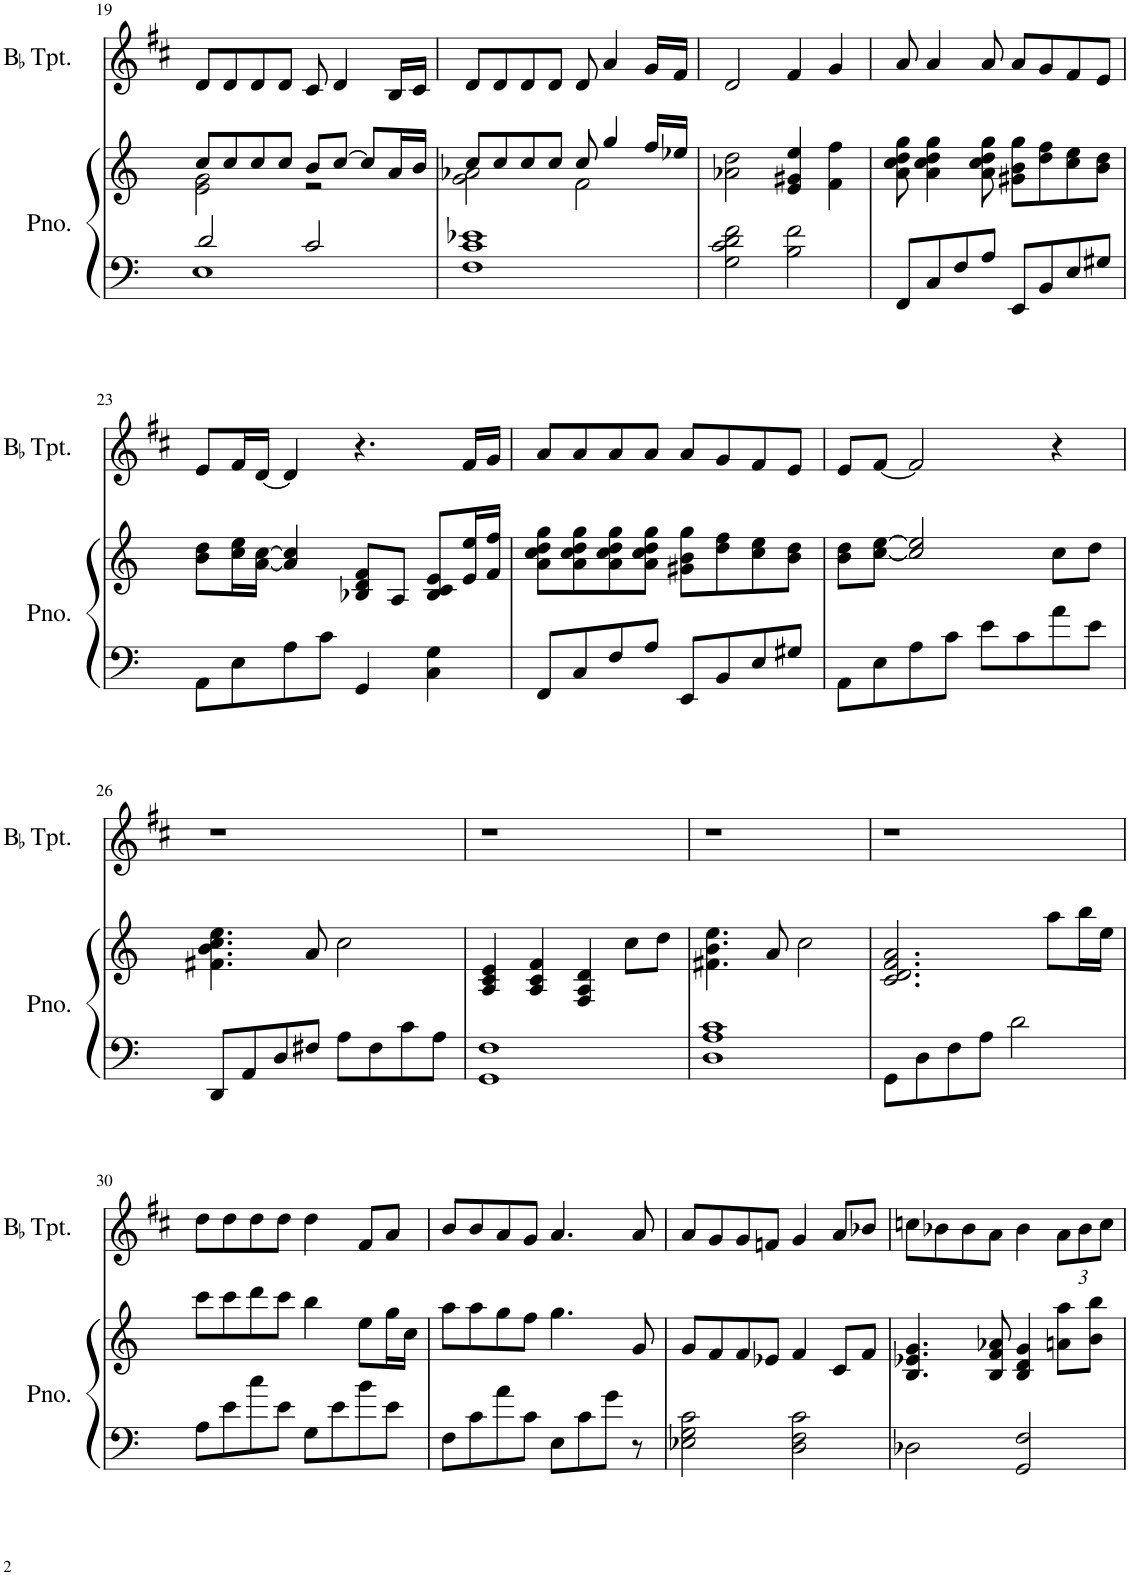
**kern	**kern	**kern
*part2	*part2	*part1
*staff3	*staff2	*staff1
*I"Piano	*	*I"BaccidentalFlat Trumpet
*I'Pno.	*	*I'BaccidentalFlat Tpt.
!!LO:PB:g=z
*clefF4	*clefG2	*clefG2
*	*	*Trd1c2
*k[]	*k[]	*k[f#c#]
*M4/4	*M4/4	*M4/4
=19	=19	=19
*^	*^	*
1E	2d/	8cc/L	2e\ 2g\	8d/L
.	.	8cc/	.	8d/
.	.	8cc/	.	8d/
.	.	8cc/J	.	8d/J
.	2c/	8b/L	2r	8c#/
.	.	[8cc/J	.	4d/
.	.	8cc/L]	.	.
.	.	16a/L	.	16B/LL
.	.	16b/JJ	.	16c#/JJ
*v	*v	*	*	*
=20	=20	=20	=20
1F 1c 1e-X	8cc/L	2g\ 2a-X\	8d/L
.	8cc/	.	8d/
.	8cc/	.	8d/
.	8cc/J	.	8d/J
.	8cc/	2f\	8d/
.	4gg/	.	4a/
.	16ff/LL	.	16g/LL
.	16ee-X/JJ	.	16f#/JJ
*	*v	*v	*
=21	=21	=21
2G\ 2c\ 2d\ 2f\	2a-X\ 2dd\	2d/
2B\ 2f\	4e/ 4g#X/ 4ee/	4f#/
.	4f\ 4ff\	4g/
=22	=22	=22
8FF/L	8a\ 8cc\ 8dd\ 8gg\	8a/
8C/	4a\ 4cc\ 4dd\ 4gg\	4a/
8F/	.	.
8A/J	8a\ 8cc\ 8dd\ 8gg\	8a/
8EE/L	8g#X\ 8b\ 8gg\L	8a/L
8BB/	8dd\ 8ff\	8g/
8E/	8cc\ 8ee\	8f#/
8G#X/J	8b\ 8dd\J	8e/J
!!LO:LB:g=z
=23	=23	=23
8AA\L	8b\ 8dd\L	8e/L
8E\	16cc\ 16ee\L	16f#/L
.	[16a\ [16cc\JJ	[16d/JJ
8A\	4a/] 4cc/]	4d/]
8c\J	.	.
4GG/	8B-X/ 8d/ 8f/L	4.r
.	8A/J	.
4C\ 4G\	8B-/ 8c/ 8e/L	.
.	16e/ 16ee/L	16f#/LL
.	16f/ 16ff/JJ	16g/JJ
=24	=24	=24
8FF/L	8a\ 8cc\ 8dd\ 8gg\L	8a/L
8C/	8a\ 8cc\ 8dd\ 8gg\	8a/
8F/	8a\ 8cc\ 8dd\ 8gg\	8a/
8A/J	8a\ 8cc\ 8dd\ 8gg\J	8a/J
8EE/L	8g#X\ 8b\ 8gg\L	8a/L
8BB/	8dd\ 8ff\	8g/
8E/	8cc\ 8ee\	8f#/
8G#X/J	8b\ 8dd\J	8e/J
=25	=25	=25
8AA\L	8b\ 8dd\L	8e/L
8E\	[8cc\ [8ee\J	[8f#/J
8A\	2cc/] 2ee/]	2f#/]
8c\J	.	.
8e\L	.	.
8c\	.	.
8a\	8cc\L	4r
8e\J	8dd\J	.
!!LO:LB:g=z
=26	=26	=26
8DD/L	4.f#X\ 4.b\ 4.cc\ 4.ee\	1r
8AA/	.	.
8D/	.	.
8F#X/J	8a/	.
8A\L	2cc\	.
8F#\	.	.
8c\	.	.
8A\J	.	.
=27	=27	=27
1GG 1F	4A/ 4c/ 4e/	1r
.	4A/ 4c/ 4f/	.
.	4F/ 4A/ 4d/	.
.	8cc\L	.
.	8dd\J	.
=28	=28	=28
1D 1A 1c	4.f#X\ 4.b\ 4.ee\	1r
.	8a/	.
.	2cc\	.
=29	=29	=29
8GG\L	2.c/ 2.d/ 2.f/ 2.a/	1r
8D\	.	.
8F\	.	.
8A\J	.	.
2d\	.	.
.	8aa\L	.
.	16bb\L	.
.	16ee\JJ	.
!!LO:LB:g=z
=30	=30	=30
8A\L	8ccc\L	8dd\L
8e\	8ccc\	8dd\
8cc\	8ddd\	8dd\
8e\J	8ccc\J	8dd\J
8G\L	4bb\	4dd\
8e\	.	.
8b\	8ee\L	8f#/L
8e\J	16gg\L	8a/J
.	16cc\JJ	.
=31	=31	=31
8F\L	8aa\L	8b/L
8c\	8aa\	8b/
8a\	8gg\	8a/
8c\J	8ff\J	8g/J
8E\L	4.gg\	4.a/
8c\	.	.
8g\J	.	.
8r	8g/	8a/
=32	=32	=32
2E-X\ 2G\ 2c\	8g/L	8a/L
.	8f/	8g/
.	8f/	8g/
.	8e-X/J	8fn/J
2D\ 2F\ 2c\	4f/	4g/
.	8c/L	8a/L
.	8f/J	8b-X/J
=33	=33	=33
2D-X\	4.B/ 4.e-X/ 4.g/	8ccn\L
.	.	8b-X\
.	.	8b-\
.	8B/ 8f/ 8a-X/	8a\J
2GG/ 2F/	4B/ 4d/ 4g/	4b-\
*	*	*Xbrackettup
.	8an\ 8aa\L	12a\L
.	.	12b-\
.	8b\ 8bb\J	.
.	.	12cc\J
=	=	=
*-	*-	*-
